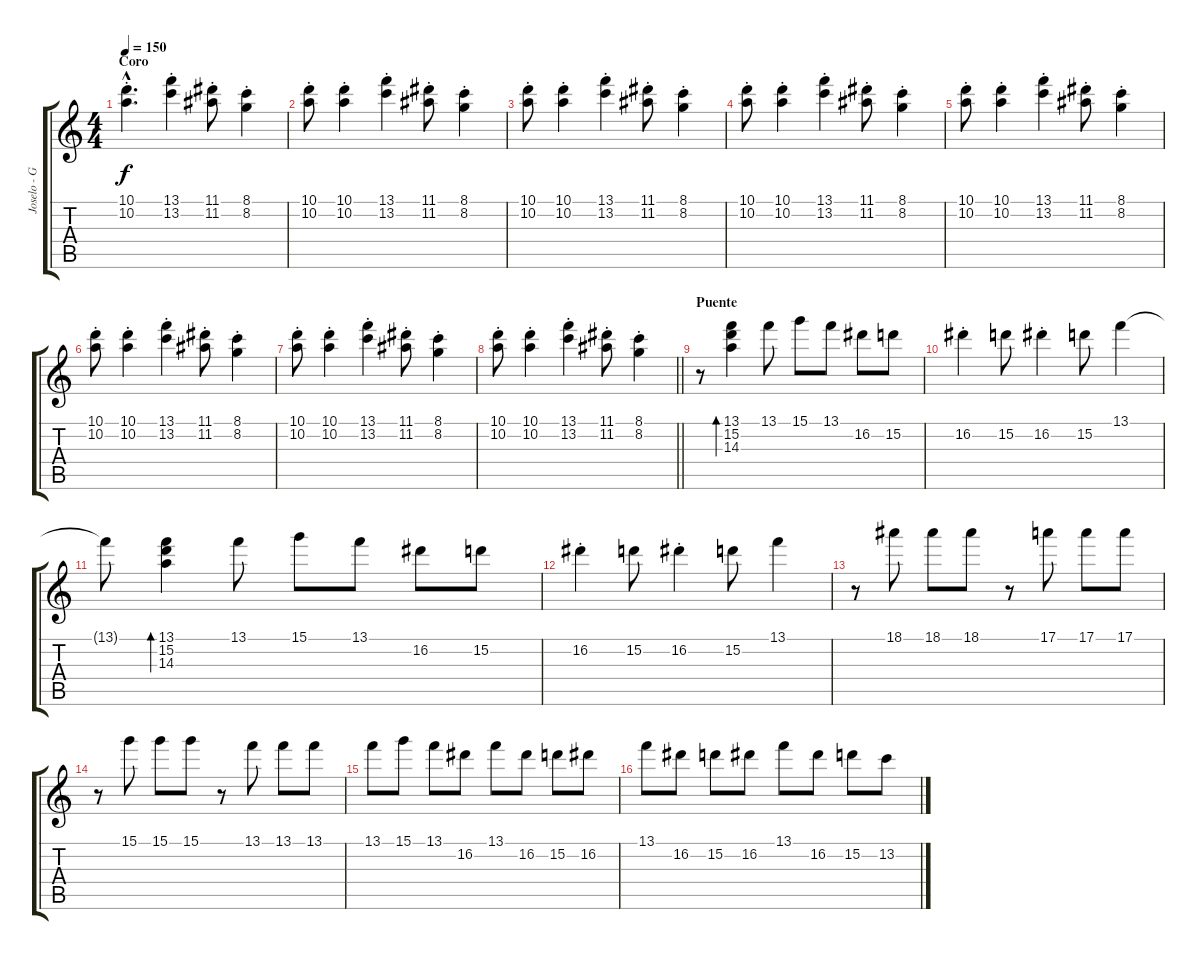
\track ("Joselo - Guitarra" "Joselo - G") {instrument acousticguitarnylon}
\staff {score tabs}
\tuning (E4 B3 G3 D3 A2 E2) {hide}
\ts (4 4)
\section ("" "Coro")
\tempo 150
\clef g2
\ks c
(10.1{hac st} 10.2{hac st}).4{d dy f} (13.1{st} 13.2{st}).4 (11.1{st} 11.2{st}).8 (8.1{st} 8.2{st}).4 |
(10.1{st} 10.2{st}).8 (10.1{st} 10.2{st}).4 (13.1{st} 13.2{st}).4 (11.1{st} 11.2{st}).8 (8.1{st} 8.2{st}).4 |
(10.1{st} 10.2{st}).8 (10.1{st} 10.2{st}).4 (13.1{st} 13.2{st}).4 (11.1{st} 11.2{st}).8 (8.1{st} 8.2{st}).4 |
(10.1{st} 10.2{st}).8 (10.1{st} 10.2{st}).4 (13.1{st} 13.2{st}).4 (11.1{st} 11.2{st}).8 (8.1{st} 8.2{st}).4 |
(10.1{st} 10.2{st}).8 (10.1{st} 10.2{st}).4 (13.1{st} 13.2{st}).4 (11.1{st} 11.2{st}).8 (8.1{st} 8.2{st}).4 |
(10.1{st} 10.2{st}).8 (10.1{st} 10.2{st}).4 (13.1{st} 13.2{st}).4 (11.1{st} 11.2{st}).8 (8.1{st} 8.2{st}).4 |
(10.1{st} 10.2{st}).8 (10.1{st} 10.2{st}).4 (13.1{st} 13.2{st}).4 (11.1{st} 11.2{st}).8 (8.1{st} 8.2{st}).4 |
\barLineRight lightlight
(10.1{st} 10.2{st}).8 (10.1{st} 10.2{st}).4 (13.1{st} 13.2{st}).4 (11.1{st} 11.2{st}).8 (8.1{st} 8.2{st}).4 |
\section ("" "Puente")
r.8 (13.1 15.2 14.3).4{bd 480} 13.1.8 15.1.8 13.1.8 16.2.8 15.2.8 |
16.2{st}.4 15.2.8 16.2{st}.4 15.2.8 13.1.4 |
13.1{t}.8 (13.1 15.2 14.3).4{bd 480} 13.1.8 15.1.8 13.1.8 16.2.8 15.2.8 |
16.2{st}.4 15.2.8 16.2{st}.4 15.2.8 13.1.4 |
r.8 18.1.8 18.1.8 18.1.8 r.8 17.1.8 17.1.8 17.1.8 |
r.8 15.1.8 15.1.8 15.1.8 r.8 13.1.8 13.1.8 13.1.8 |
13.1.8 15.1.8 13.1.8 16.2.8 13.1.8 16.2.8 15.2.8 16.2.8 |
13.1.8 16.2.8 15.2.8 16.2.8 13.1.8 16.2.8 15.2.8 13.2.8
